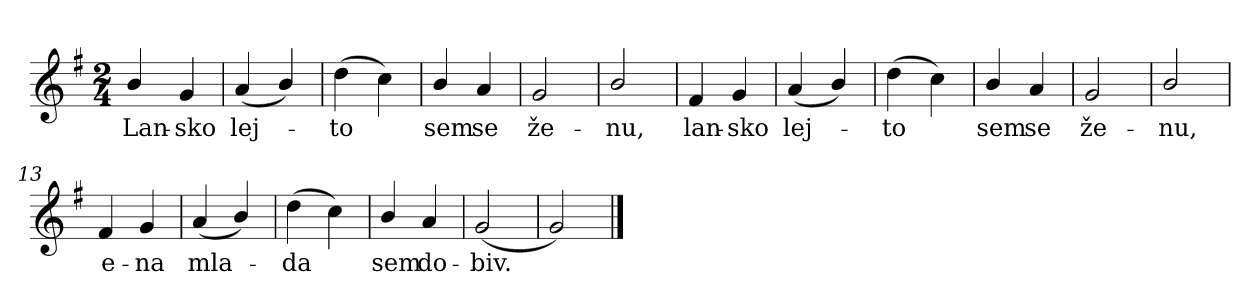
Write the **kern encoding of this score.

**kern	**text
*part1	*part1
*staff1	*staff1
*clefG2	*
*k[f#]	*
*G:	*
*M2/4	*
=1	=1
!	!LO:LY:b
4b/	Lan-
!	!LO:LY:b
4g/	-sko
=2	=2
!	!LO:LY:b
(<4a/	lej-
4b/)	.
=3	=3
!	!LO:LY:b
(>4dd\	-to
4cc\)	.
=4	=4
!	!LO:LY:b
4b/	sem
!	!LO:LY:b
4a/	se
=5	=5
!	!LO:LY:b
2g/	že-
=6	=6
!	!LO:LY:b
2b/	-nu,
=7	=7
!	!LO:LY:b
4f#/	lan-
!	!LO:LY:b
4g/	-sko
=8	=8
!	!LO:LY:b
(<4a/	lej-
4b/)	.
=9	=9
!	!LO:LY:b
(>4dd\	-to
4cc\)	.
!!LO:LB:g=z
=10	=10
!	!LO:LY:b
4b/	sem
!	!LO:LY:b
4a/	se
=11	=11
!	!LO:LY:b
2g/	že-
=12	=12
!	!LO:LY:b
2b/	-nu,
=13	=13
!	!LO:LY:b
4f#/	e-
!	!LO:LY:b
4g/	-na
=14	=14
!	!LO:LY:b
(<4a/	mla-
4b/)	.
=15	=15
!	!LO:LY:b
(>4dd\	-da
4cc\)	.
=16	=16
!	!LO:LY:b
4b/	sem
!	!LO:LY:b
4a/	do-
=17	=17
!	!LO:LY:b
(<2g/	-biv.
=18	=18
2g/)	.
==	==
*-	*-
